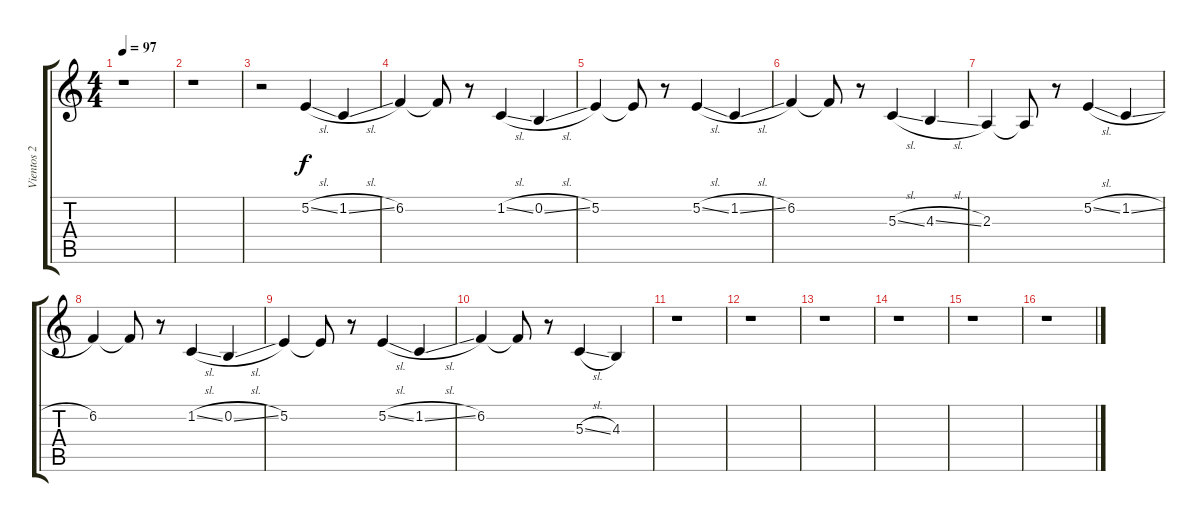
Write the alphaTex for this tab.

\track ("Vientos 2" "Vientos 2") {instrument sopranosax}
\staff {score tabs}
\tuning (E4 B3 G3 D3 A2 E2) {hide}
\ts (4 4)
\tempo 97
\clef g2
\ks c
r.1{dy f} |
r.1 |
r.2 5.2{sl}.4 1.2{sl}.4 |
6.2.4 6.2{t}.8 r.8 1.2{sl}.4 0.2{sl}.4 |
5.2.4 5.2{t}.8 r.8 5.2{sl}.4 1.2{sl}.4 |
6.2.4 6.2{t}.8 r.8 5.3{sl}.4 4.3{sl}.4 |
2.3.4 2.3{t}.8 r.8 5.2{sl}.4 1.2{sl}.4 |
6.2.4 6.2{t}.8 r.8 1.2{sl}.4 0.2{sl}.4 |
5.2.4 5.2{t}.8 r.8 5.2{sl}.4 1.2{sl}.4 |
6.2.4 6.2{t}.8 r.8 5.3{sl}.4 4.3.4 |
r.1 |
r.1 |
r.1 |
r.1 |
r.1 |
r.1
